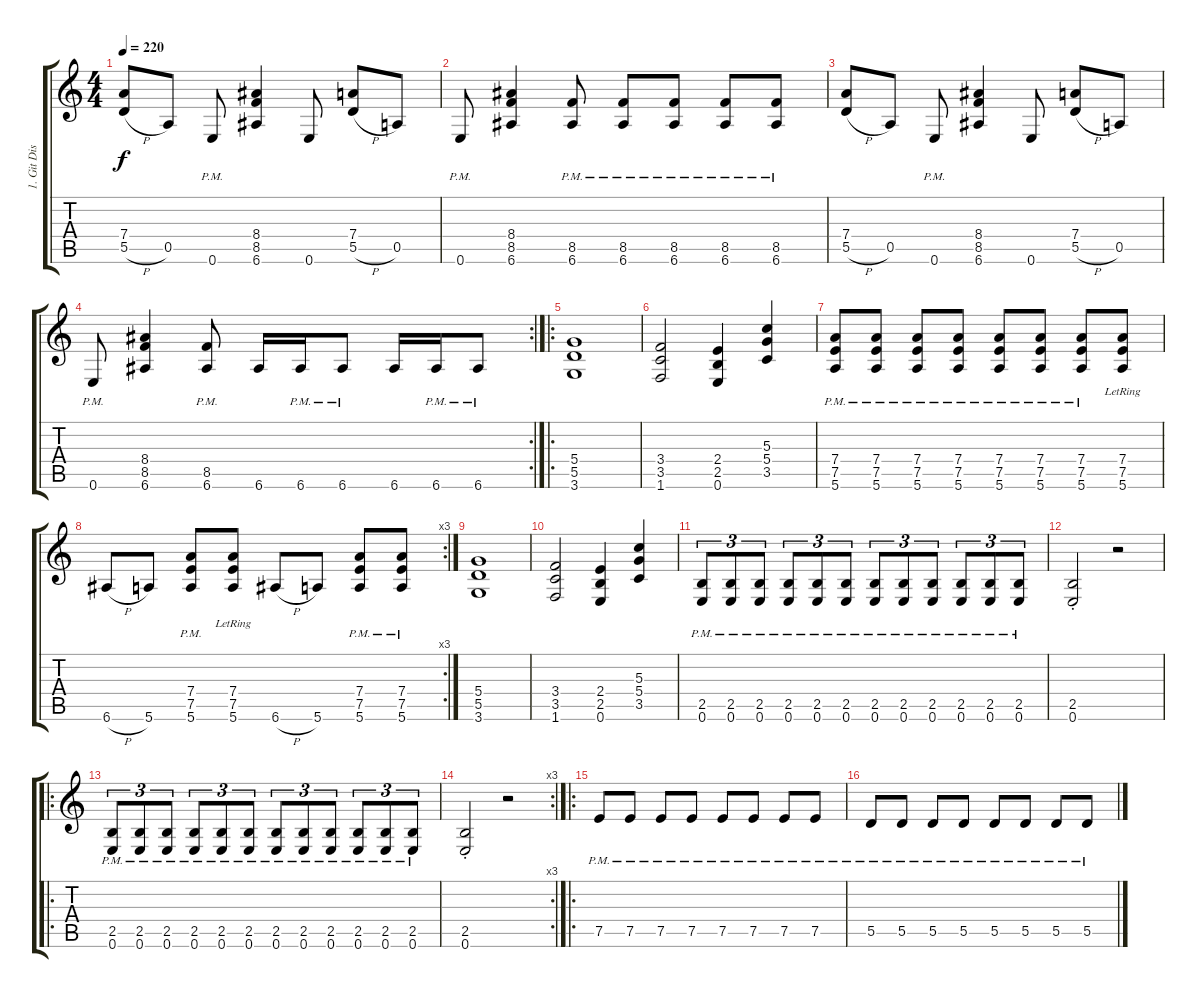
\track ("1. Git Dist" "1. Git Dis") {instrument distortionguitar}
\staff {score tabs}
\tuning (E4 B3 G3 D3 A2 E2) {hide}
\ts (4 4)
\tempo 220
\clef g2
\ks c
(7.4 5.5{h}).8{dy f} 0.5.8 0.6{pm}.8 (8.4 8.5 6.6).4 0.6.8 (7.4 5.5{h}).8 0.5.8 |
0.6{pm}.8 (8.4 8.5 6.6).4 (8.5{pm} 6.6{pm}).8 (8.5{pm} 6.6{pm}).8 (8.5{pm} 6.6{pm}).8 (8.5{pm} 6.6{pm}).8 (8.5{pm} 6.6{pm}).8 |
(7.4 5.5{h}).8 0.5.8 0.6{pm}.8 (8.4 8.5 6.6).4 0.6.8 (7.4 5.5{h}).8 0.5.8 |
\rc 2
0.6{pm}.8 (8.4 8.5 6.6).4 (8.5{pm} 6.6{pm}).8 6.6.16 6.6{pm}.16 6.6{pm}.8 6.6.16 6.6{pm}.16 6.6{pm}.8 |
\ro
(5.4 5.5 3.6).1 |
(3.4 3.5 1.6).2 (2.4 2.5 0.6).4 (5.3 5.4 3.5).4 |
(7.4{pm} 7.5{pm} 5.6{pm}).8 (7.4{pm} 7.5{pm} 5.6{pm}).8 (7.4{pm} 7.5{pm} 5.6{pm}).8 (7.4{pm} 7.5{pm} 5.6{pm}).8 (7.4{pm} 7.5{pm} 5.6{pm}).8 (7.4{pm} 7.5{pm} 5.6{pm}).8 (7.4{pm} 7.5{pm} 5.6{pm}).8 (7.4{lr} 7.5{lr} 5.6{lr}).8 |
\rc 3
6.6{h}.8 5.6.8 (7.4{pm} 7.5{pm} 5.6{pm}).8 (7.4{lr} 7.5{lr} 5.6{lr}).8 6.6{h}.8 5.6.8 (7.4{pm} 7.5{pm} 5.6{pm}).8 (7.4{pm} 7.5{pm} 5.6{pm}).8 |
(5.4 5.5 3.6).1 |
(3.4 3.5 1.6).2 (2.4 2.5 0.6).4 (5.3 5.4 3.5).4 |
(2.5{pm} 0.6{pm}).8{tu (3 2)} (2.5{pm} 0.6{pm}).8{tu (3 2)} (2.5{pm} 0.6{pm}).8{tu (3 2)} (2.5{pm} 0.6{pm}).8{tu (3 2)} (2.5{pm} 0.6{pm}).8{tu (3 2)} (2.5{pm} 0.6{pm}).8{tu (3 2)} (2.5{pm} 0.6{pm}).8{tu (3 2)} (2.5{pm} 0.6{pm}).8{tu (3 2)} (2.5{pm} 0.6{pm}).8{tu (3 2)} (2.5{pm} 0.6{pm}).8{tu (3 2)} (2.5{pm} 0.6{pm}).8{tu (3 2)} (2.5{pm} 0.6{pm}).8{tu (3 2)} |
(2.5{st} 0.6{st}).2 r.2 |
\ro
(2.5{pm} 0.6{pm}).8{tu (3 2)} (2.5{pm} 0.6{pm}).8{tu (3 2)} (2.5{pm} 0.6{pm}).8{tu (3 2)} (2.5{pm} 0.6{pm}).8{tu (3 2)} (2.5{pm} 0.6{pm}).8{tu (3 2)} (2.5{pm} 0.6{pm}).8{tu (3 2)} (2.5{pm} 0.6{pm}).8{tu (3 2)} (2.5{pm} 0.6{pm}).8{tu (3 2)} (2.5{pm} 0.6{pm}).8{tu (3 2)} (2.5{pm} 0.6{pm}).8{tu (3 2)} (2.5{pm} 0.6{pm}).8{tu (3 2)} (2.5{pm} 0.6{pm}).8{tu (3 2)} |
\rc 3
(2.5{st} 0.6{st}).2 r.2 |
\ro
7.5{pm}.8 7.5{pm}.8 7.5{pm}.8 7.5{pm}.8 7.5{pm}.8 7.5{pm}.8 7.5{pm}.8 7.5{pm}.8 |
5.5{pm}.8 5.5{pm}.8 5.5{pm}.8 5.5{pm}.8 5.5{pm}.8 5.5{pm}.8 5.5{pm}.8 5.5{pm}.8
